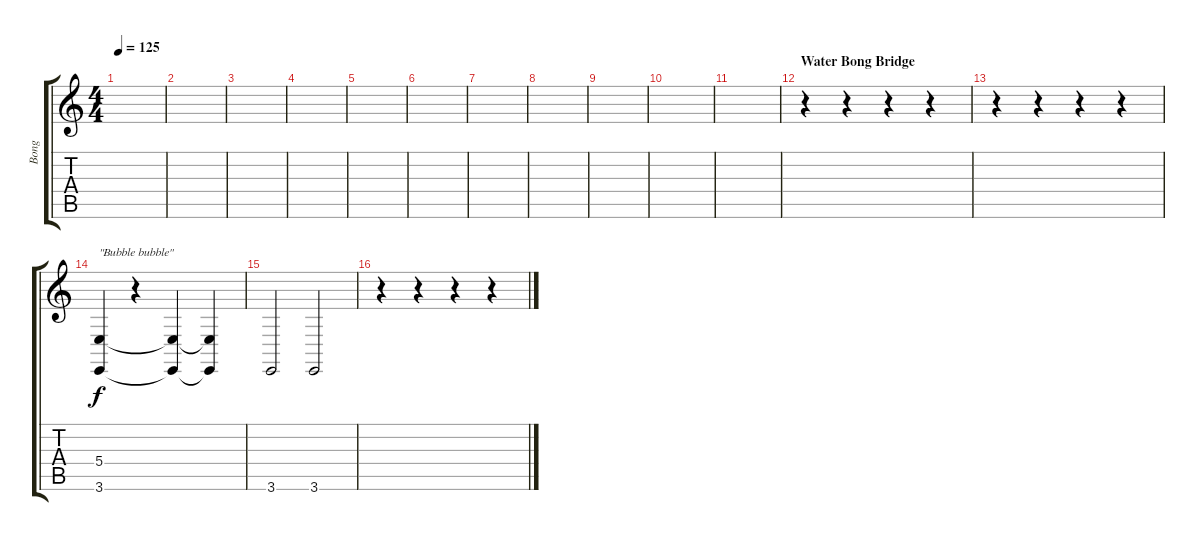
\track ("Bong" "Bong") {instrument seashore}
\staff {score tabs}
\tuning (Db4 Ab3 E3 B2 Gb2 Db2) {hide}
\ts (4 4)
\tempo 125
\clef g2
\ks c
|
|
|
|
|
|
|
|
|
|
|
\section ("" "Water Bong Bridge")
r.4 r.4 r.4 r.4 |
r.4 r.4 r.4 r.4 |
(5.4 3.6).4{txt "\"Bubble bubble\"" volume 9} r.4 (5.4{t} 3.6{t}).4 (5.4{t} 3.6{t}).4 |
3.6.2 3.6.2 |
r.4 r.4 r.4 r.4
